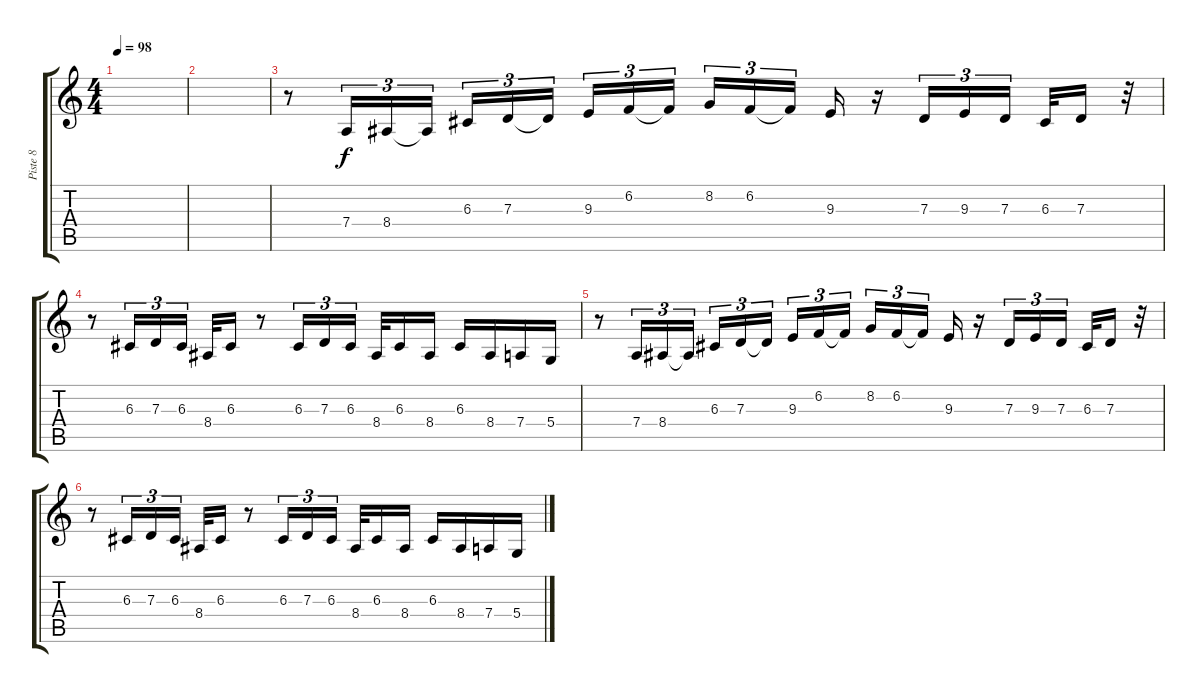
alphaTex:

\track ("Piste 8" "Piste 8") {instrument stringensemble1}
\staff {score tabs}
\tuning (E4 B3 G3 D3 A2 E2) {hide}
\ts (4 4)
\tempo 98
\clef g2
\ks c
|
|
r.8 7.4.16{tu (3 2)} 8.4.16{tu (3 2)} 8.4{t}.16{tu (3 2)} 6.3.16{tu (3 2)} 7.3.16{tu (3 2)} 7.3{t}.16{tu (3 2)} 9.3.16{tu (3 2)} 6.2.16{tu (3 2)} 6.2{t}.16{tu (3 2)} 8.2.16{tu (3 2)} 6.2.16{tu (3 2)} 6.2{t}.16{tu (3 2)} 9.3.16 r.16 7.3.16{tu (3 2)} 9.3.16{tu (3 2)} 7.3.16{tu (3 2)} 6.3.32 7.3.16 r.32 |
r.8 6.3.16{tu (3 2)} 7.3.16{tu (3 2)} 6.3.16{tu (3 2)} 8.4.32 6.3.16 r.8 6.3.16{tu (3 2)} 7.3.16{tu (3 2)} 6.3.16{tu (3 2)} 8.4.32 6.3.16 8.4.16 6.3.16 8.4.16 7.4.16 5.4.16 |
r.8 7.4.16{tu (3 2)} 8.4.16{tu (3 2)} 8.4{t}.16{tu (3 2)} 6.3.16{tu (3 2)} 7.3.16{tu (3 2)} 7.3{t}.16{tu (3 2)} 9.3.16{tu (3 2)} 6.2.16{tu (3 2)} 6.2{t}.16{tu (3 2)} 8.2.16{tu (3 2)} 6.2.16{tu (3 2)} 6.2{t}.16{tu (3 2)} 9.3.16 r.16 7.3.16{tu (3 2)} 9.3.16{tu (3 2)} 7.3.16{tu (3 2)} 6.3.32 7.3.16 r.32 |
r.8 6.3.16{tu (3 2)} 7.3.16{tu (3 2)} 6.3.16{tu (3 2)} 8.4.32 6.3.16 r.8 6.3.16{tu (3 2)} 7.3.16{tu (3 2)} 6.3.16{tu (3 2)} 8.4.32 6.3.16 8.4.16 6.3.16 8.4.16 7.4.16 5.4.16
